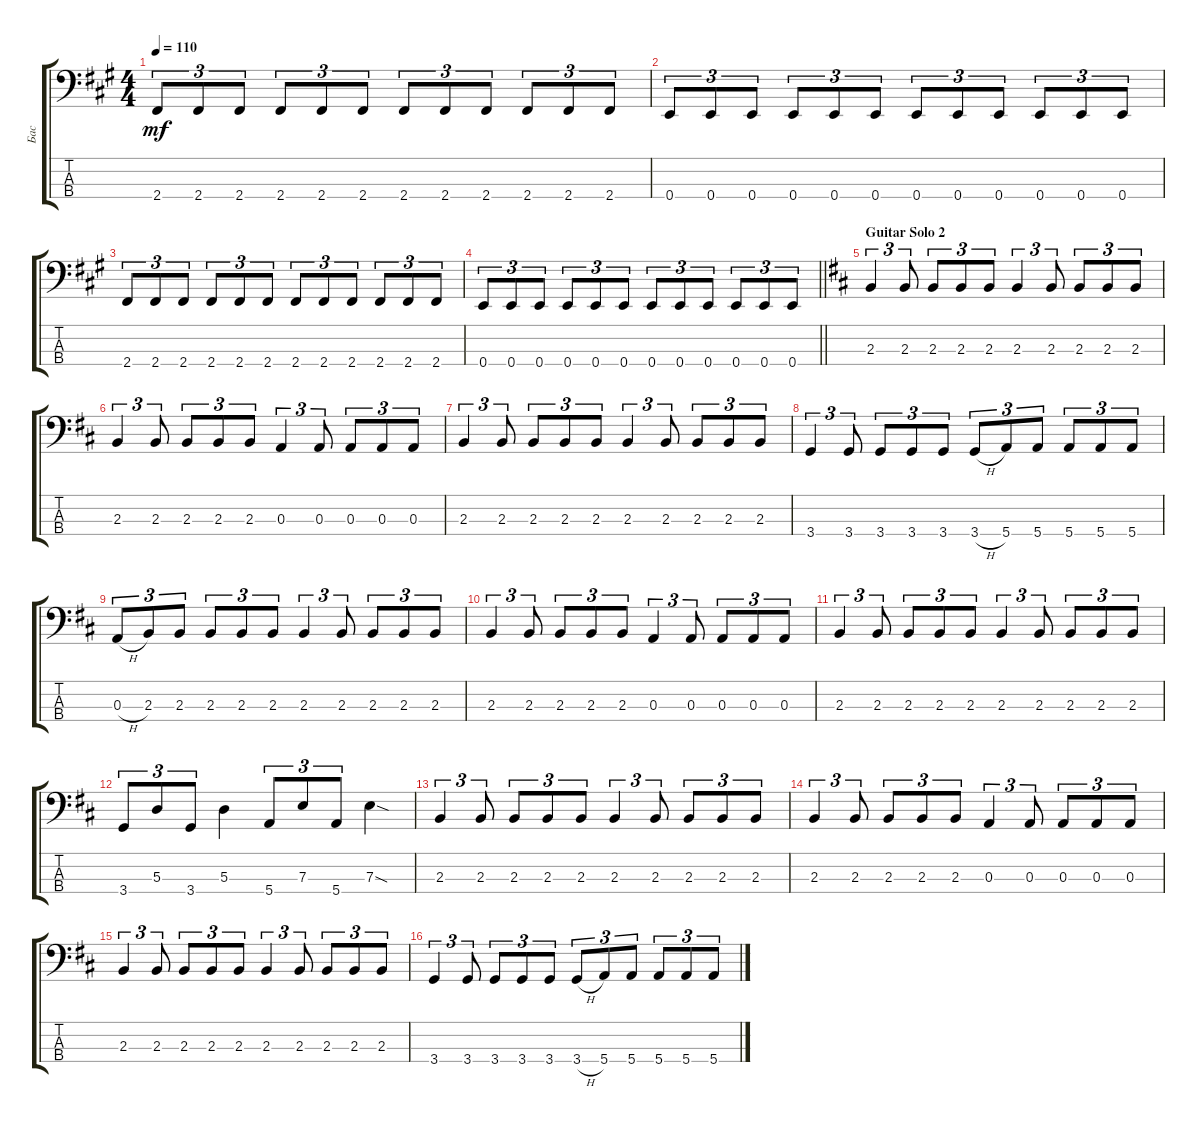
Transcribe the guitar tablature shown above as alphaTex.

\track ("Бас" "Бас") {instrument fretlessbass}
\staff {score tabs}
\tuning (G2 D2 A1 E1) {hide}
\ts (4 4)
\tempo 110
\clef f4
\ks f#minor
2.4.8{tu (3 2) dy mf} 2.4.8{tu (3 2)} 2.4.8{tu (3 2)} 2.4.8{tu (3 2)} 2.4.8{tu (3 2)} 2.4.8{tu (3 2)} 2.4.8{tu (3 2)} 2.4.8{tu (3 2)} 2.4.8{tu (3 2)} 2.4.8{tu (3 2)} 2.4.8{tu (3 2)} 2.4.8{tu (3 2)} |
0.4.8{tu (3 2)} 0.4.8{tu (3 2)} 0.4.8{tu (3 2)} 0.4.8{tu (3 2)} 0.4.8{tu (3 2)} 0.4.8{tu (3 2)} 0.4.8{tu (3 2)} 0.4.8{tu (3 2)} 0.4.8{tu (3 2)} 0.4.8{tu (3 2)} 0.4.8{tu (3 2)} 0.4.8{tu (3 2)} |
2.4.8{tu (3 2)} 2.4.8{tu (3 2)} 2.4.8{tu (3 2)} 2.4.8{tu (3 2)} 2.4.8{tu (3 2)} 2.4.8{tu (3 2)} 2.4.8{tu (3 2)} 2.4.8{tu (3 2)} 2.4.8{tu (3 2)} 2.4.8{tu (3 2)} 2.4.8{tu (3 2)} 2.4.8{tu (3 2)} |
\barLineRight lightlight
0.4.8{tu (3 2)} 0.4.8{tu (3 2)} 0.4.8{tu (3 2)} 0.4.8{tu (3 2)} 0.4.8{tu (3 2)} 0.4.8{tu (3 2)} 0.4.8{tu (3 2)} 0.4.8{tu (3 2)} 0.4.8{tu (3 2)} 0.4.8{tu (3 2)} 0.4.8{tu (3 2)} 0.4.8{tu (3 2)} |
\section ("" "Guitar Solo 2")
\ks bminor
2.3.4{tu (3 2)} 2.3.8{tu (3 2)} 2.3.8{tu (3 2)} 2.3.8{tu (3 2)} 2.3.8{tu (3 2)} 2.3.4{tu (3 2)} 2.3.8{tu (3 2)} 2.3.8{tu (3 2)} 2.3.8{tu (3 2)} 2.3.8{tu (3 2)} |
2.3.4{tu (3 2)} 2.3.8{tu (3 2)} 2.3.8{tu (3 2)} 2.3.8{tu (3 2)} 2.3.8{tu (3 2)} 0.3.4{tu (3 2)} 0.3.8{tu (3 2)} 0.3.8{tu (3 2)} 0.3.8{tu (3 2)} 0.3.8{tu (3 2)} |
2.3.4{tu (3 2)} 2.3.8{tu (3 2)} 2.3.8{tu (3 2)} 2.3.8{tu (3 2)} 2.3.8{tu (3 2)} 2.3.4{tu (3 2)} 2.3.8{tu (3 2)} 2.3.8{tu (3 2)} 2.3.8{tu (3 2)} 2.3.8{tu (3 2)} |
3.4.4{tu (3 2)} 3.4.8{tu (3 2)} 3.4.8{tu (3 2)} 3.4.8{tu (3 2)} 3.4.8{tu (3 2)} 3.4{h}.8{tu (3 2)} 5.4.8{tu (3 2)} 5.4.8{tu (3 2)} 5.4.8{tu (3 2)} 5.4.8{tu (3 2)} 5.4.8{tu (3 2)} |
0.3{h}.8{tu (3 2)} 2.3.8{tu (3 2)} 2.3.8{tu (3 2)} 2.3.8{tu (3 2)} 2.3.8{tu (3 2)} 2.3.8{tu (3 2)} 2.3.4{tu (3 2)} 2.3.8{tu (3 2)} 2.3.8{tu (3 2)} 2.3.8{tu (3 2)} 2.3.8{tu (3 2)} |
2.3.4{tu (3 2)} 2.3.8{tu (3 2)} 2.3.8{tu (3 2)} 2.3.8{tu (3 2)} 2.3.8{tu (3 2)} 0.3.4{tu (3 2)} 0.3.8{tu (3 2)} 0.3.8{tu (3 2)} 0.3.8{tu (3 2)} 0.3.8{tu (3 2)} |
2.3.4{tu (3 2)} 2.3.8{tu (3 2)} 2.3.8{tu (3 2)} 2.3.8{tu (3 2)} 2.3.8{tu (3 2)} 2.3.4{tu (3 2)} 2.3.8{tu (3 2)} 2.3.8{tu (3 2)} 2.3.8{tu (3 2)} 2.3.8{tu (3 2)} |
3.4.8{tu (3 2)} 5.3.8{tu (3 2)} 3.4.8{tu (3 2)} 5.3.4 5.4.8{tu (3 2)} 7.3.8{tu (3 2)} 5.4.8{tu (3 2)} 7.3{sod}.4 |
2.3.4{tu (3 2)} 2.3.8{tu (3 2)} 2.3.8{tu (3 2)} 2.3.8{tu (3 2)} 2.3.8{tu (3 2)} 2.3.4{tu (3 2)} 2.3.8{tu (3 2)} 2.3.8{tu (3 2)} 2.3.8{tu (3 2)} 2.3.8{tu (3 2)} |
2.3.4{tu (3 2)} 2.3.8{tu (3 2)} 2.3.8{tu (3 2)} 2.3.8{tu (3 2)} 2.3.8{tu (3 2)} 0.3.4{tu (3 2)} 0.3.8{tu (3 2)} 0.3.8{tu (3 2)} 0.3.8{tu (3 2)} 0.3.8{tu (3 2)} |
2.3.4{tu (3 2)} 2.3.8{tu (3 2)} 2.3.8{tu (3 2)} 2.3.8{tu (3 2)} 2.3.8{tu (3 2)} 2.3.4{tu (3 2)} 2.3.8{tu (3 2)} 2.3.8{tu (3 2)} 2.3.8{tu (3 2)} 2.3.8{tu (3 2)} |
3.4.4{tu (3 2)} 3.4.8{tu (3 2)} 3.4.8{tu (3 2)} 3.4.8{tu (3 2)} 3.4.8{tu (3 2)} 3.4{h}.8{tu (3 2)} 5.4.8{tu (3 2)} 5.4.8{tu (3 2)} 5.4.8{tu (3 2)} 5.4.8{tu (3 2)} 5.4.8{tu (3 2)}
